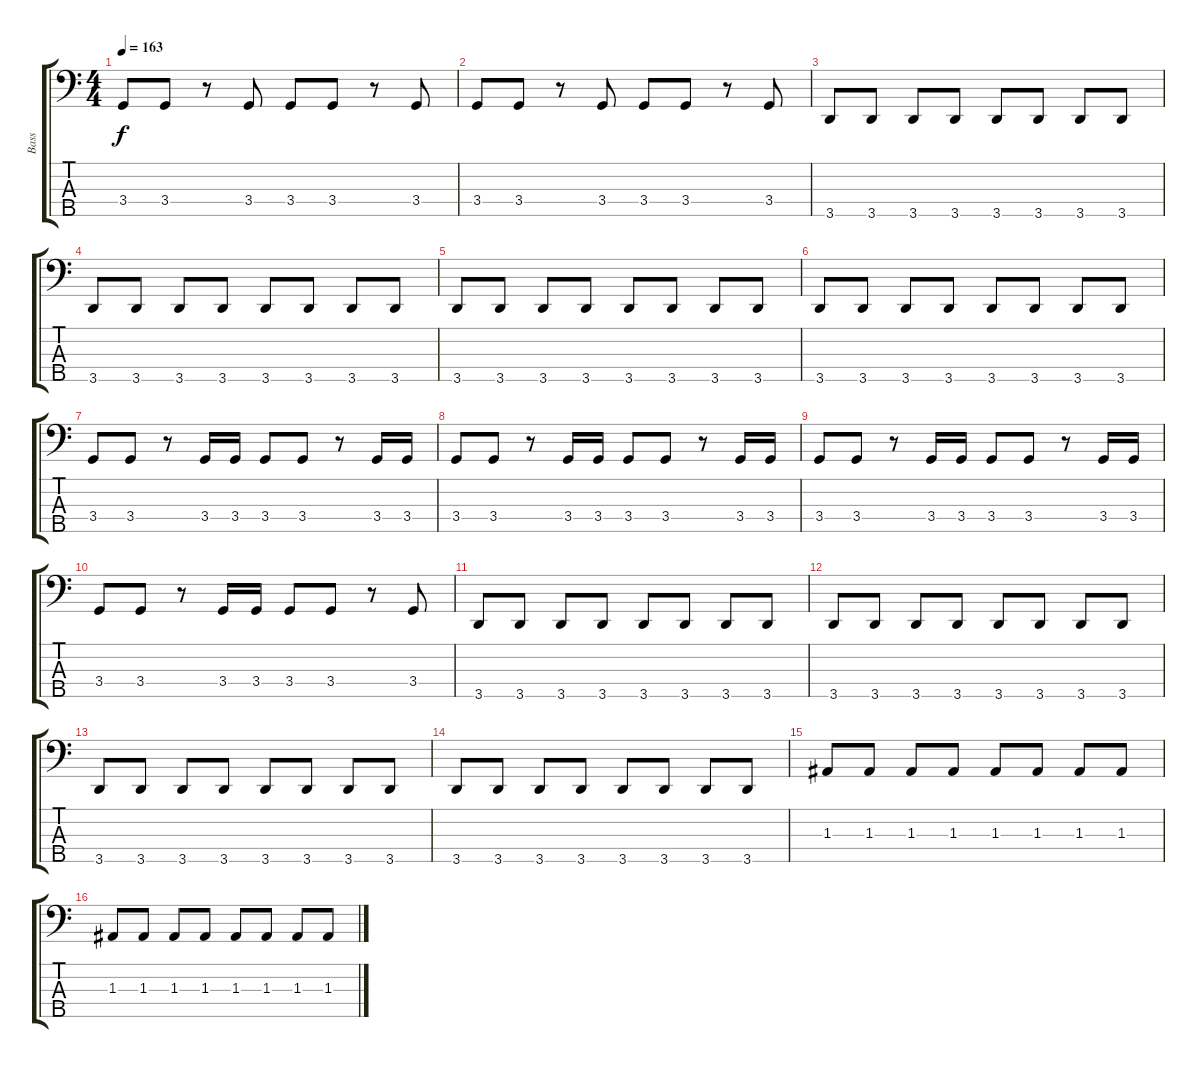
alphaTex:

\track ("Bass" "Bass") {instrument electricbassfinger}
\staff {score tabs}
\tuning (G2 D2 A1 E1 B0) {hide}
\ts (4 4)
\tempo 163
\clef f4
\ks c
3.4.8{dy f} 3.4.8 r.8 3.4.8 3.4.8 3.4.8 r.8 3.4.8 |
3.4.8 3.4.8 r.8 3.4.8 3.4.8 3.4.8 r.8 3.4.8 |
3.5.8 3.5.8 3.5.8 3.5.8 3.5.8 3.5.8 3.5.8 3.5.8 |
3.5.8 3.5.8 3.5.8 3.5.8 3.5.8 3.5.8 3.5.8 3.5.8 |
3.5.8 3.5.8 3.5.8 3.5.8 3.5.8 3.5.8 3.5.8 3.5.8 |
3.5.8 3.5.8 3.5.8 3.5.8 3.5.8 3.5.8 3.5.8 3.5.8 |
3.4.8 3.4.8 r.8 3.4.16 3.4.16 3.4.8 3.4.8 r.8 3.4.16 3.4.16 |
3.4.8 3.4.8 r.8 3.4.16 3.4.16 3.4.8 3.4.8 r.8 3.4.16 3.4.16 |
3.4.8 3.4.8 r.8 3.4.16 3.4.16 3.4.8 3.4.8 r.8 3.4.16 3.4.16 |
3.4.8 3.4.8 r.8 3.4.16 3.4.16 3.4.8 3.4.8 r.8 3.4.8 |
3.5.8 3.5.8 3.5.8 3.5.8 3.5.8 3.5.8 3.5.8 3.5.8 |
3.5.8 3.5.8 3.5.8 3.5.8 3.5.8 3.5.8 3.5.8 3.5.8 |
3.5.8 3.5.8 3.5.8 3.5.8 3.5.8 3.5.8 3.5.8 3.5.8 |
3.5.8 3.5.8 3.5.8 3.5.8 3.5.8 3.5.8 3.5.8 3.5.8 |
1.3.8 1.3.8 1.3.8 1.3.8 1.3.8 1.3.8 1.3.8 1.3.8 |
1.3.8 1.3.8 1.3.8 1.3.8 1.3.8 1.3.8 1.3.8 1.3.8
